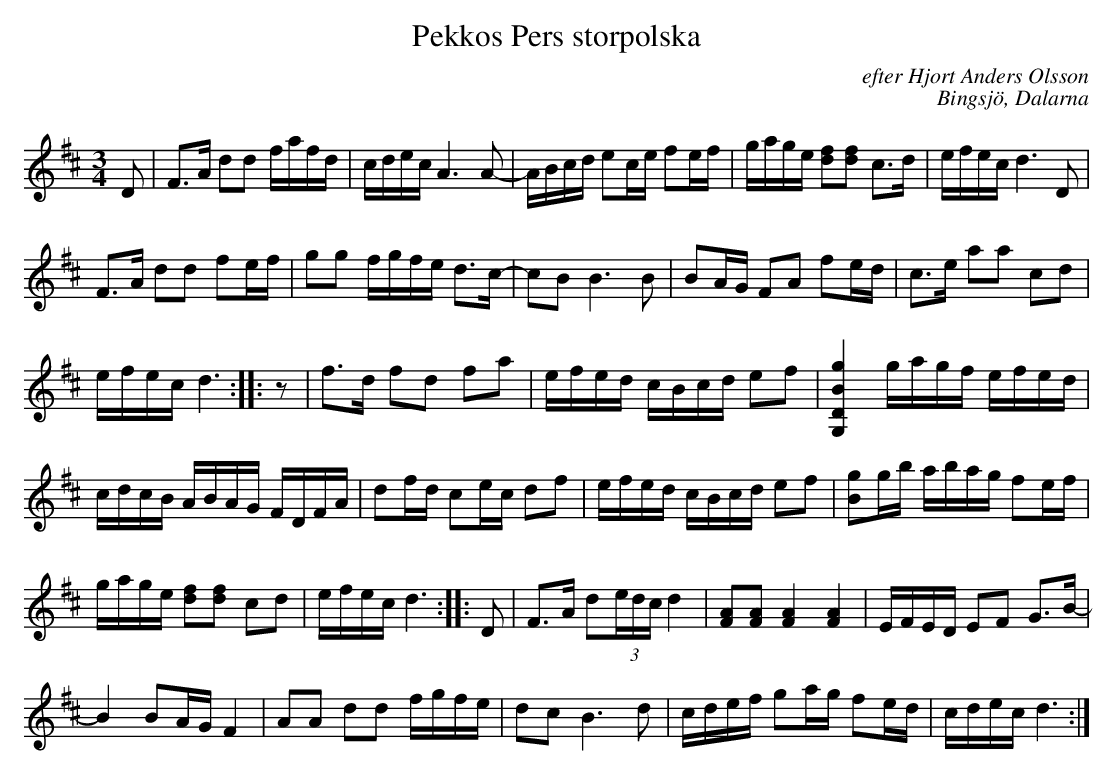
X:1
T: Pekkos Pers storpolska
C: efter Hjort Anders Olsson
C: Bingsjö, Dalarna
M: 3/4
L: 1/8
K: D
D | F>A dd f/a/f/d/ | c/d/e/c/ A3 A-| A/B/c/d/ ec/e/ fe/f/ | g/a/g/e/ [df][df] c>d | e/f/e/c/ d3  D|
F>A dd fe/f/ | gg f/g/f/e/ d>c- | cB B3 B | BA/G/ FA fe/d/ | c>e aa cd |
e/f/e/c/ d3 :: z | f>d fd fa | e/f/e/d/ c/B/c/d/ ef | [G,2D2B2g2] g/a/g/f/ e/f/e/d/ |
c/d/c/B/ A/B/A/G/ F/D/F/A/ | df/d/ ce/c/ df | e/f/e/d/ c/B/c/d/ ef | [Bg]g/b/ a/b/a/g/ fe/f/ |
g/a/g/e/ [df][df] cd | e/f/e/c/ d3 :: D | F>A d(3e/d/c/ d2 | [FA][FA] [F2A2] [F2A2] | E/F/E/D/ EF G>B- |
B2 BA/G/ F2 | AA dd f/g/f/e/ | dc B3 d | c/d/e/f/ ga/g/ fe/d/ | c/d/e/c/ d3 :|]
